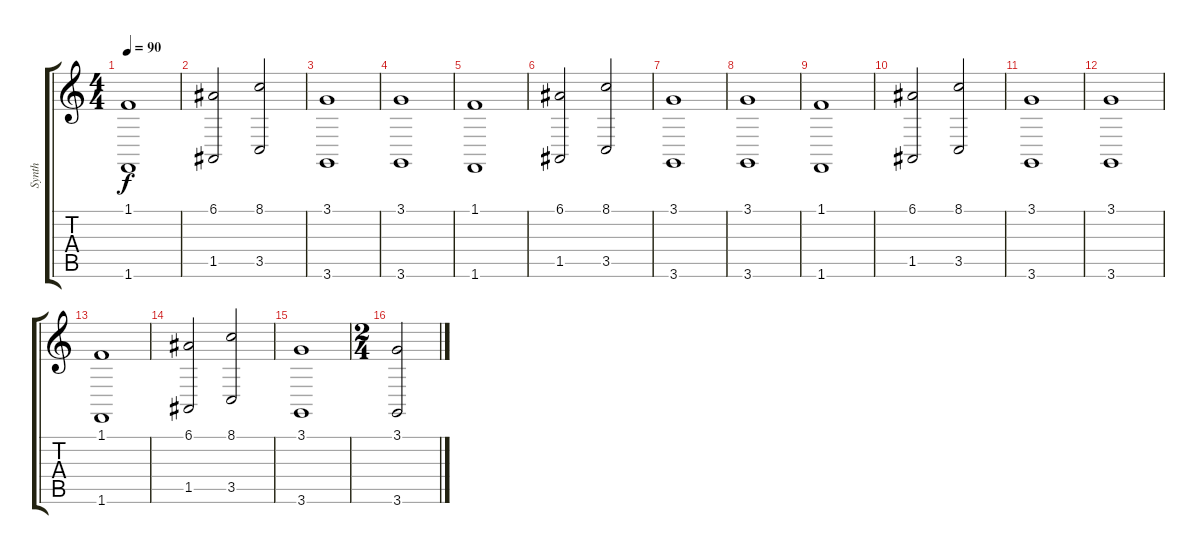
\track ("Synth" "Synth") {instrument stringensemble2}
\staff {score tabs}
\tuning (E4 B3 G3 D3 A2 E2) {hide}
\ts (4 4)
\tempo 90
\clef g2
\ks c
(1.1 1.6).1{dy f} |
(6.1 1.5).2 (8.1 3.5).2 |
(3.1 3.6).1 |
(3.1 3.6).1 |
(1.1 1.6).1 |
(6.1 1.5).2 (8.1 3.5).2 |
(3.1 3.6).1 |
(3.1 3.6).1 |
(1.1 1.6).1 |
(6.1 1.5).2 (8.1 3.5).2 |
(3.1 3.6).1 |
(3.1 3.6).1 |
(1.1 1.6).1 |
(6.1 1.5).2 (8.1 3.5).2 |
(3.1 3.6).1 |
\ts (2 4)
(3.1 3.6).2
